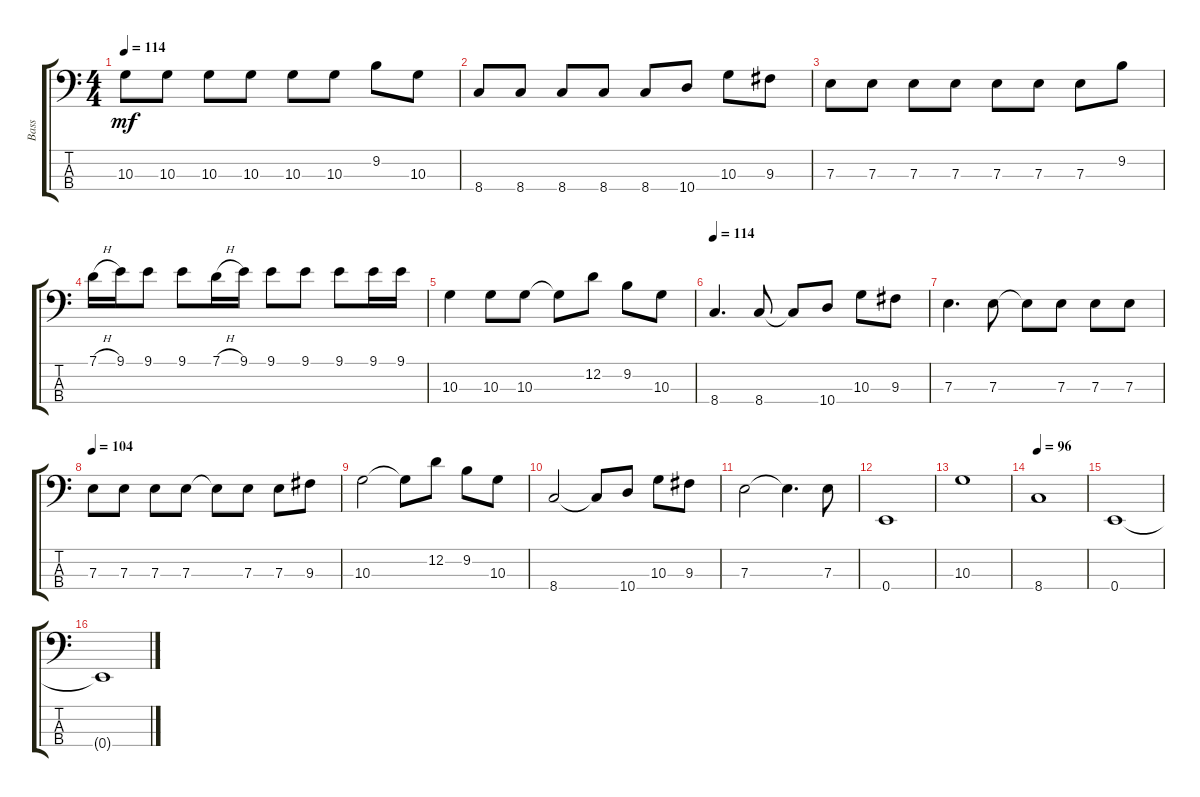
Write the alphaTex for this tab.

\track ("Bass" "Bass") {instrument electricbassfinger}
\staff {score tabs}
\tuning (G2 D2 A1 E1) {hide}
\ts (4 4)
\tempo 114
\clef f4
\ks c
10.3.8{dy mf} 10.3.8 10.3.8 10.3.8 10.3.8 10.3.8 9.2.8 10.3.8 |
8.4.8 8.4.8 8.4.8 8.4.8 8.4.8 10.4.8 10.3.8 9.3.8 |
7.3.8 7.3.8 7.3.8 7.3.8 7.3.8 7.3.8 7.3.8 9.2.8 |
7.1{h}.16 9.1.16 9.1.8 9.1.8 7.1{h}.16 9.1.16 9.1.8 9.1.8 9.1.8 9.1.16 9.1.16 |
10.3.4 10.3.8 10.3.8 10.3{t}.8 12.2.8 9.2.8 10.3.8 |
\tempo 114
8.4.4{d} 8.4.8 8.4{t}.8 10.4.8 10.3.8 9.3.8 |
7.3.4{d} 7.3.8 7.3{t}.8 7.3.8 7.3.8 7.3.8 |
\tempo 104
7.3.8 7.3.8 7.3.8 7.3.8 7.3{t}.8 7.3.8 7.3.8 9.3.8 |
10.3.2 10.3{t}.8 12.2.8 9.2.8 10.3.8 |
8.4.2 8.4{t}.8 10.4.8 10.3.8 9.3.8 |
7.3.2 7.3{t}.4{d} 7.3.8 |
0.4.1 |
10.3.1 |
\tempo 96
8.4.1 |
0.4.1 |
0.4{t}.1
